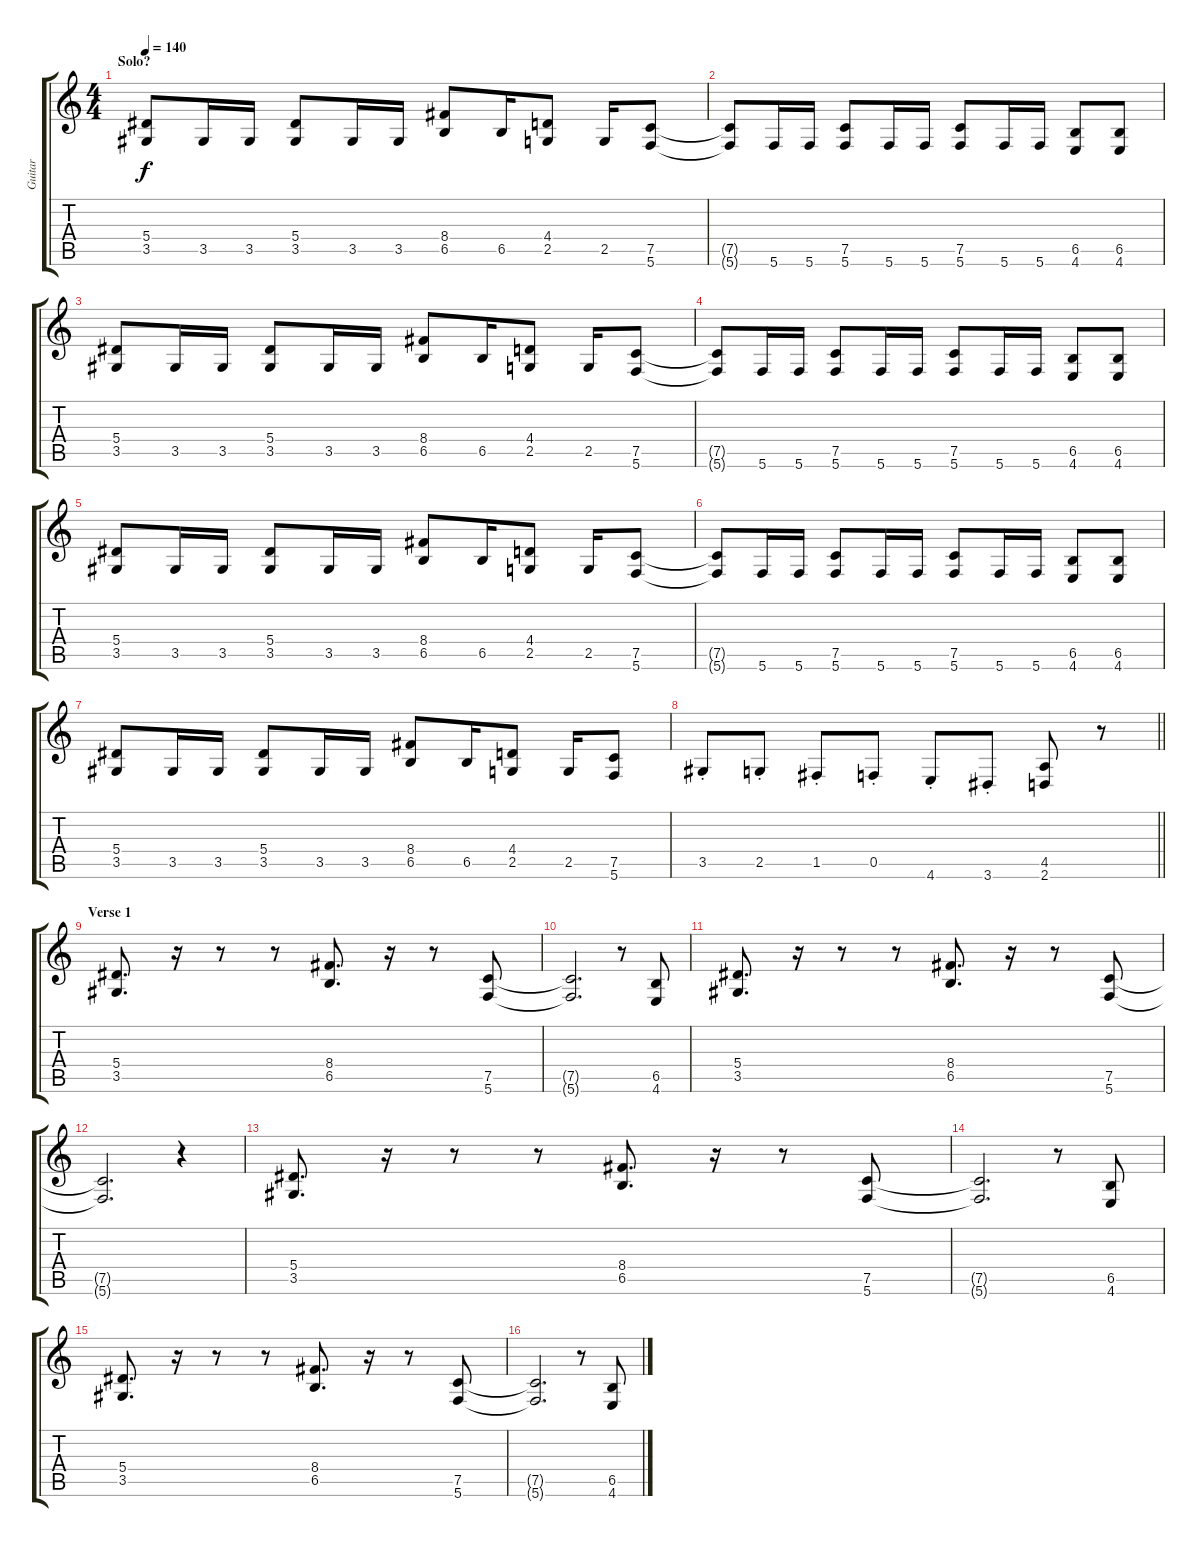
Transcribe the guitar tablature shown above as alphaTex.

\track ("Guitar" "Guitar") {instrument distortionguitar}
\staff {score tabs}
\tuning (C4 G3 Eb3 Bb2 F2 C2) {hide}
\ts (4 4)
\section ("" "Solo?")
\tempo 140
\clef g2
\ks c
(5.4 3.5).8{dy f} 3.5.16 3.5.16 (5.4 3.5).8 3.5.16 3.5.16 (8.4 6.5).8 6.5.16 (4.4 2.5).8 2.5.16 (7.5 5.6).8 |
(7.5{t} 5.6{t}).8 5.6.16 5.6.16 (7.5 5.6).8 5.6.16 5.6.16 (7.5 5.6).8 5.6.16 5.6.16 (6.5 4.6).8 (6.5 4.6).8 |
(5.4 3.5).8 3.5.16 3.5.16 (5.4 3.5).8 3.5.16 3.5.16 (8.4 6.5).8 6.5.16 (4.4 2.5).8 2.5.16 (7.5 5.6).8 |
(7.5{t} 5.6{t}).8 5.6.16 5.6.16 (7.5 5.6).8 5.6.16 5.6.16 (7.5 5.6).8 5.6.16 5.6.16 (6.5 4.6).8 (6.5 4.6).8 |
(5.4 3.5).8 3.5.16 3.5.16 (5.4 3.5).8 3.5.16 3.5.16 (8.4 6.5).8 6.5.16 (4.4 2.5).8 2.5.16 (7.5 5.6).8 |
(7.5{t} 5.6{t}).8 5.6.16 5.6.16 (7.5 5.6).8 5.6.16 5.6.16 (7.5 5.6).8 5.6.16 5.6.16 (6.5 4.6).8 (6.5 4.6).8 |
(5.4 3.5).8 3.5.16 3.5.16 (5.4 3.5).8 3.5.16 3.5.16 (8.4 6.5).8 6.5.16 (4.4 2.5).8 2.5.16 (7.5 5.6).8 |
\barLineRight lightlight
3.5{st}.8 2.5{st}.8 1.5{st}.8 0.5{st}.8 4.6{st}.8 3.6{st}.8 (4.5 2.6).8 r.8 |
\section ("" "Verse 1")
(5.4 3.5).8{d} r.16 r.8 r.8 (8.4 6.5).8{d} r.16 r.8 (7.5 5.6).8 |
(7.5{t} 5.6{t}).2{d} r.8 (6.5 4.6).8 |
(5.4 3.5).8{d} r.16 r.8 r.8 (8.4 6.5).8{d} r.16 r.8 (7.5 5.6).8 |
(7.5{t} 5.6{t}).2{d} r.4 |
(5.4 3.5).8{d} r.16 r.8 r.8 (8.4 6.5).8{d} r.16 r.8 (7.5 5.6).8 |
(7.5{t} 5.6{t}).2{d} r.8 (6.5 4.6).8 |
(5.4 3.5).8{d} r.16 r.8 r.8 (8.4 6.5).8{d} r.16 r.8 (7.5 5.6).8 |
(7.5{t} 5.6{t}).2{d} r.8 (6.5 4.6).8
